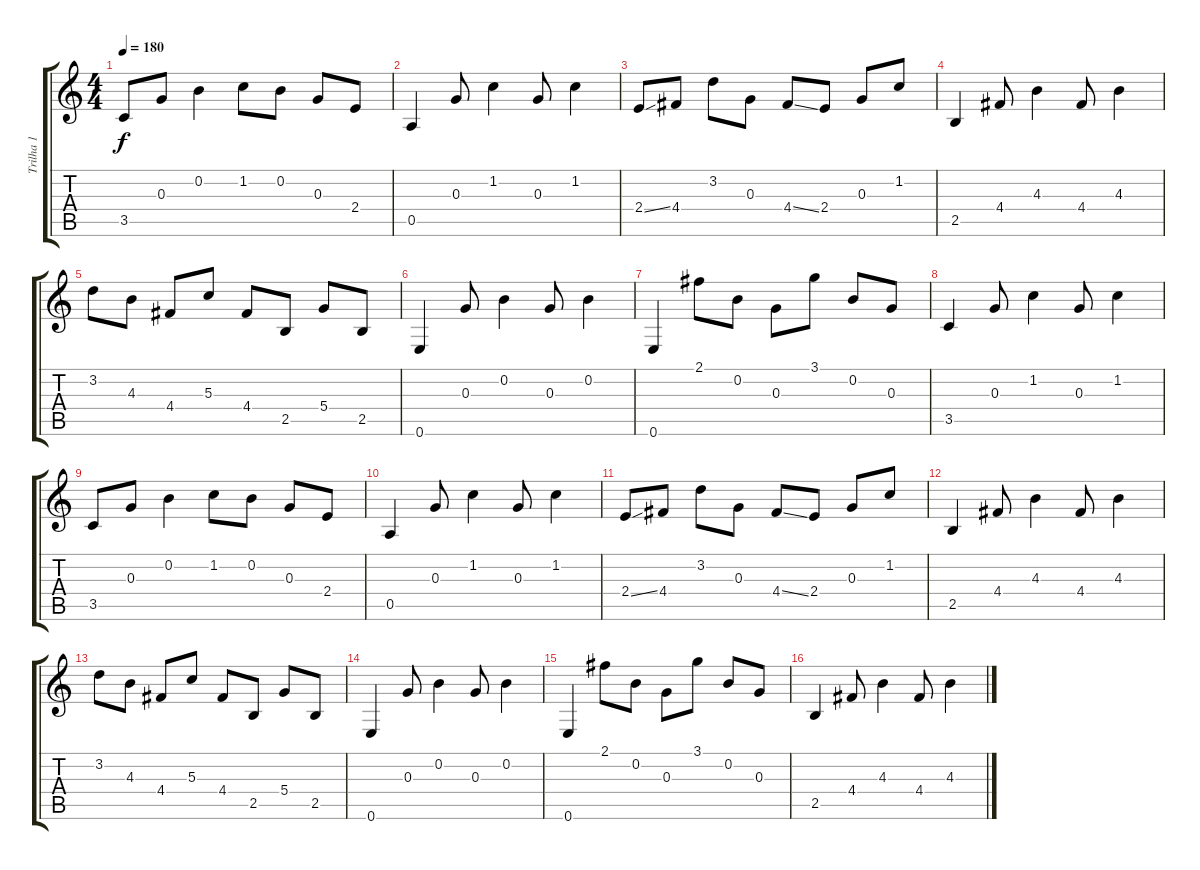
\track ("Trilha 1" "Trilha 1") {instrument acousticguitarnylon}
\staff {score tabs}
\tuning (E4 B3 G3 D3 A2 E2) {hide}
\ts (4 4)
\tempo 180
\clef g2
\ks c
3.5.8{dy f} 0.3.8 0.2.4 1.2.8 0.2.8 0.3.8 2.4.8 |
0.5.4 0.3.8 1.2.4 0.3.8 1.2.4 |
2.4{ss}.8 4.4.8 3.2.8 0.3.8 4.4{ss}.8 2.4.8 0.3.8 1.2.8 |
2.5.4 4.4.8 4.3.4 4.4.8 4.3.4 |
3.2.8 4.3.8 4.4.8 5.3.8 4.4.8 2.5.8 5.4.8 2.5.8 |
0.6.4 0.3.8 0.2.4 0.3.8 0.2.4 |
0.6.4 2.1.8 0.2.8 0.3.8 3.1.8 0.2.8 0.3.8 |
3.5.4 0.3.8 1.2.4 0.3.8 1.2.4 |
3.5.8 0.3.8 0.2.4 1.2.8 0.2.8 0.3.8 2.4.8 |
0.5.4 0.3.8 1.2.4 0.3.8 1.2.4 |
2.4{ss}.8 4.4.8 3.2.8 0.3.8 4.4{ss}.8 2.4.8 0.3.8 1.2.8 |
2.5.4 4.4.8 4.3.4 4.4.8 4.3.4 |
3.2.8 4.3.8 4.4.8 5.3.8 4.4.8 2.5.8 5.4.8 2.5.8 |
0.6.4 0.3.8 0.2.4 0.3.8 0.2.4 |
0.6.4 2.1.8 0.2.8 0.3.8 3.1.8 0.2.8 0.3.8 |
2.5.4 4.4.8 4.3.4 4.4.8 4.3.4
